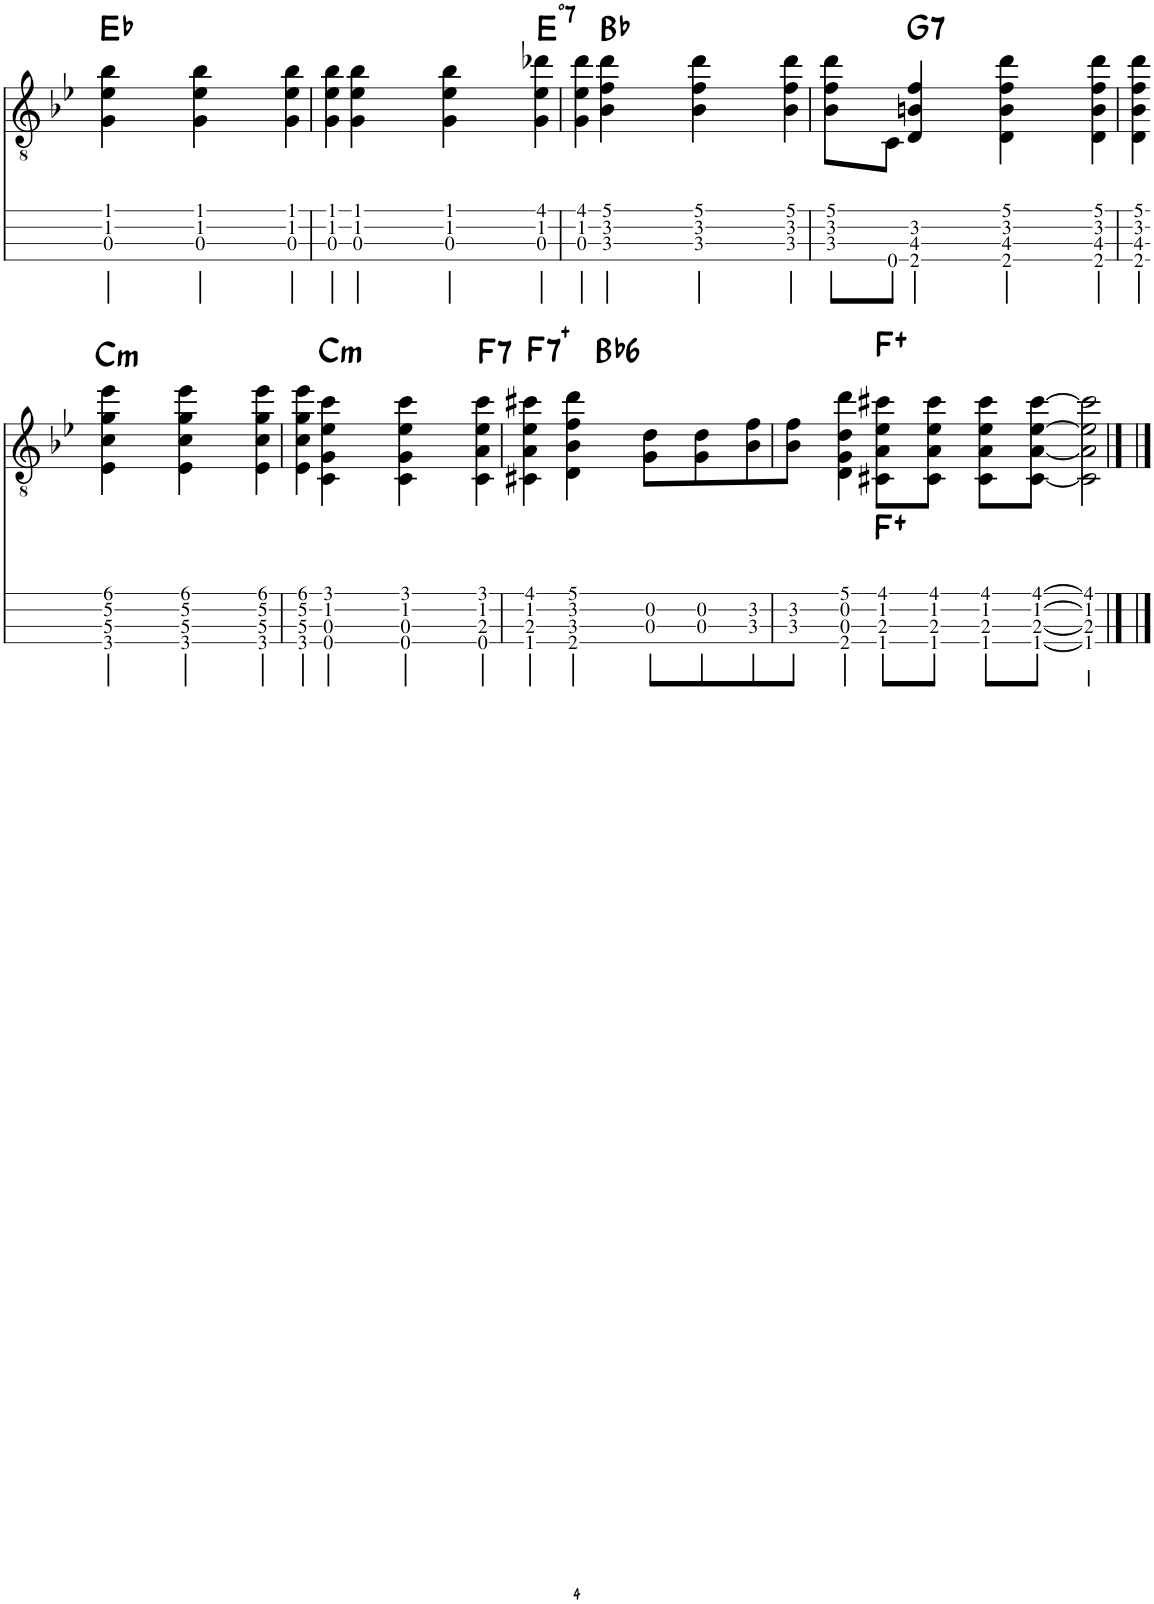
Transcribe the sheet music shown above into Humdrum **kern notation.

**kern	**harte	**kern	**harte
*part2	*part2	*part1	*part1
*staff2	*	*staff1	*
*I"Banjo [Tablature]	*	*I"Banjo	*
*I'Bjo	*	*I'Bjo	*
!!LO:PB:g=z
*	*	*clefGv2	*
*Trd7c12	*	*Trd7c12	*
*k[b-e-]	*	*k[b-e-]	*
*M2/4	*	*M2/4	*
=26	=26	=26	=26
4G\ 4e-\ 4b-\	.	4G\ 4e-\ 4b-\	Eb:maj
4G\ 4e-\ 4b-\	.	4G\ 4e-\ 4b-\	.
4G\ 4e-\ 4b-\	.	4G\ 4e-\ 4b-\	.
4G\ 4e-\ 4b-\	.	4G\ 4e-\ 4b-\	.
=27	=27	=27	=27
4G\ 4e-\ 4b-\	.	4G\ 4e-\ 4b-\	.
4G\ 4e-\ 4b-\	.	4G\ 4e-\ 4b-\	.
!	!	!	!LO:H:kt=°
4G\ 4e-\ 4dd-X\	.	4G\ 4e-\ 4dd-X\	.
4G\ 4e-\ 4dd-\	.	4G\ 4e-\ 4dd-\	.
=28	=28	=28	=28
4B-\ 4f\ 4dd\	.	4B-\ 4f\ 4dd\	Bb:maj
4B-\ 4f\ 4dd\	.	4B-\ 4f\ 4dd\	.
4B-\ 4f\ 4dd\	.	4B-\ 4f\ 4dd\	.
8B-\ 8f\ 8dd\L	.	8B-\ 8f\ 8dd\L	.
8C\J	.	8C\J	.
=29	=29	=29	=29
!	!	!	!LO:H:kt=7
4D\ 4Bn\ 4f\	.	4D/ 4Bn/ 4f/	G:7
4D\ 4B\ 4f\ 4dd\	.	4D\ 4B\ 4f\ 4dd\	.
4D\ 4B\ 4f\ 4dd\	.	4D\ 4B\ 4f\ 4dd\	.
4D\ 4B\ 4f\ 4dd\	.	4D\ 4B\ 4f\ 4dd\	.
!!LO:LB:g=z
=30	=30	=30	=30
!	!	!	!LO:H:kt=m
4E-\ 4c\ 4g\ 4ee-\	.	4E-\ 4c\ 4g\ 4ee-\	C:min
4E-\ 4c\ 4g\ 4ee-\	.	4E-\ 4c\ 4g\ 4ee-\	.
4E-\ 4c\ 4g\ 4ee-\	.	4E-\ 4c\ 4g\ 4ee-\	.
4E-\ 4c\ 4g\ 4ee-\	.	4E-\ 4c\ 4g\ 4ee-\	.
=31	=31	=31	=31
!	!	!	!LO:H:kt=m
4C\ 4G\ 4e-\ 4cc\	.	4C\ 4G\ 4e-\ 4cc\	C:min
4C\ 4G\ 4e-\ 4cc\	.	4C\ 4G\ 4e-\ 4cc\	.
!	!	!	!LO:H:kt=7
4C\ 4A\ 4e-\ 4cc\	.	4C\ 4A\ 4e-\ 4cc\	F:7
!	!	!	!LO:H:kt=7+
4C#X\ 4A\ 4e-\ 4cc#X\	.	4C#X\ 4A\ 4e-\ 4cc#X\	F:aug(b7)
=32	=32	=32	=32
4D\ 4B-\ 4f\ 4dd\	.	4D\ 4B-\ 4f\ 4dd\	.
!	!	!	!LO:H:kt=6
8G\ 8d\L	.	8G\ 8d\L	Bb:maj6
8G\ 8d\	.	8G\ 8d\	.
8B-\ 8f\	.	8B-\ 8f\	.
8B-\ 8f\J	.	8B-\ 8f\J	.
4D\ 4G\ 4d\ 4dd\	.	4D\ 4G\ 4d\ 4dd\	.
=33	=33	=33	=33
8C#X\ 8A\ 8e-\ 8cc#X\L	F:aug	8C#X\ 8A\ 8e-\ 8cc#X\L	F:aug
8C#\ 8A\ 8e-\ 8cc#\J	.	8C#\ 8A\ 8e-\ 8cc#\J	.
8C#\ 8A\ 8e-\ 8cc#\L	.	8C#\ 8A\ 8e-\ 8cc#\L	.
[8C#\ [8A\ [8e-\ [8cc#\J	.	[8C#\ [8A\ [8e-\ [8cc#\J	.
2C#\] 2A\] 2e-\] 2cc#\]	.	2C#\] 2A\] 2e-\] 2cc#\]	.
==	==	==	==
*-	*-	*-	*-
